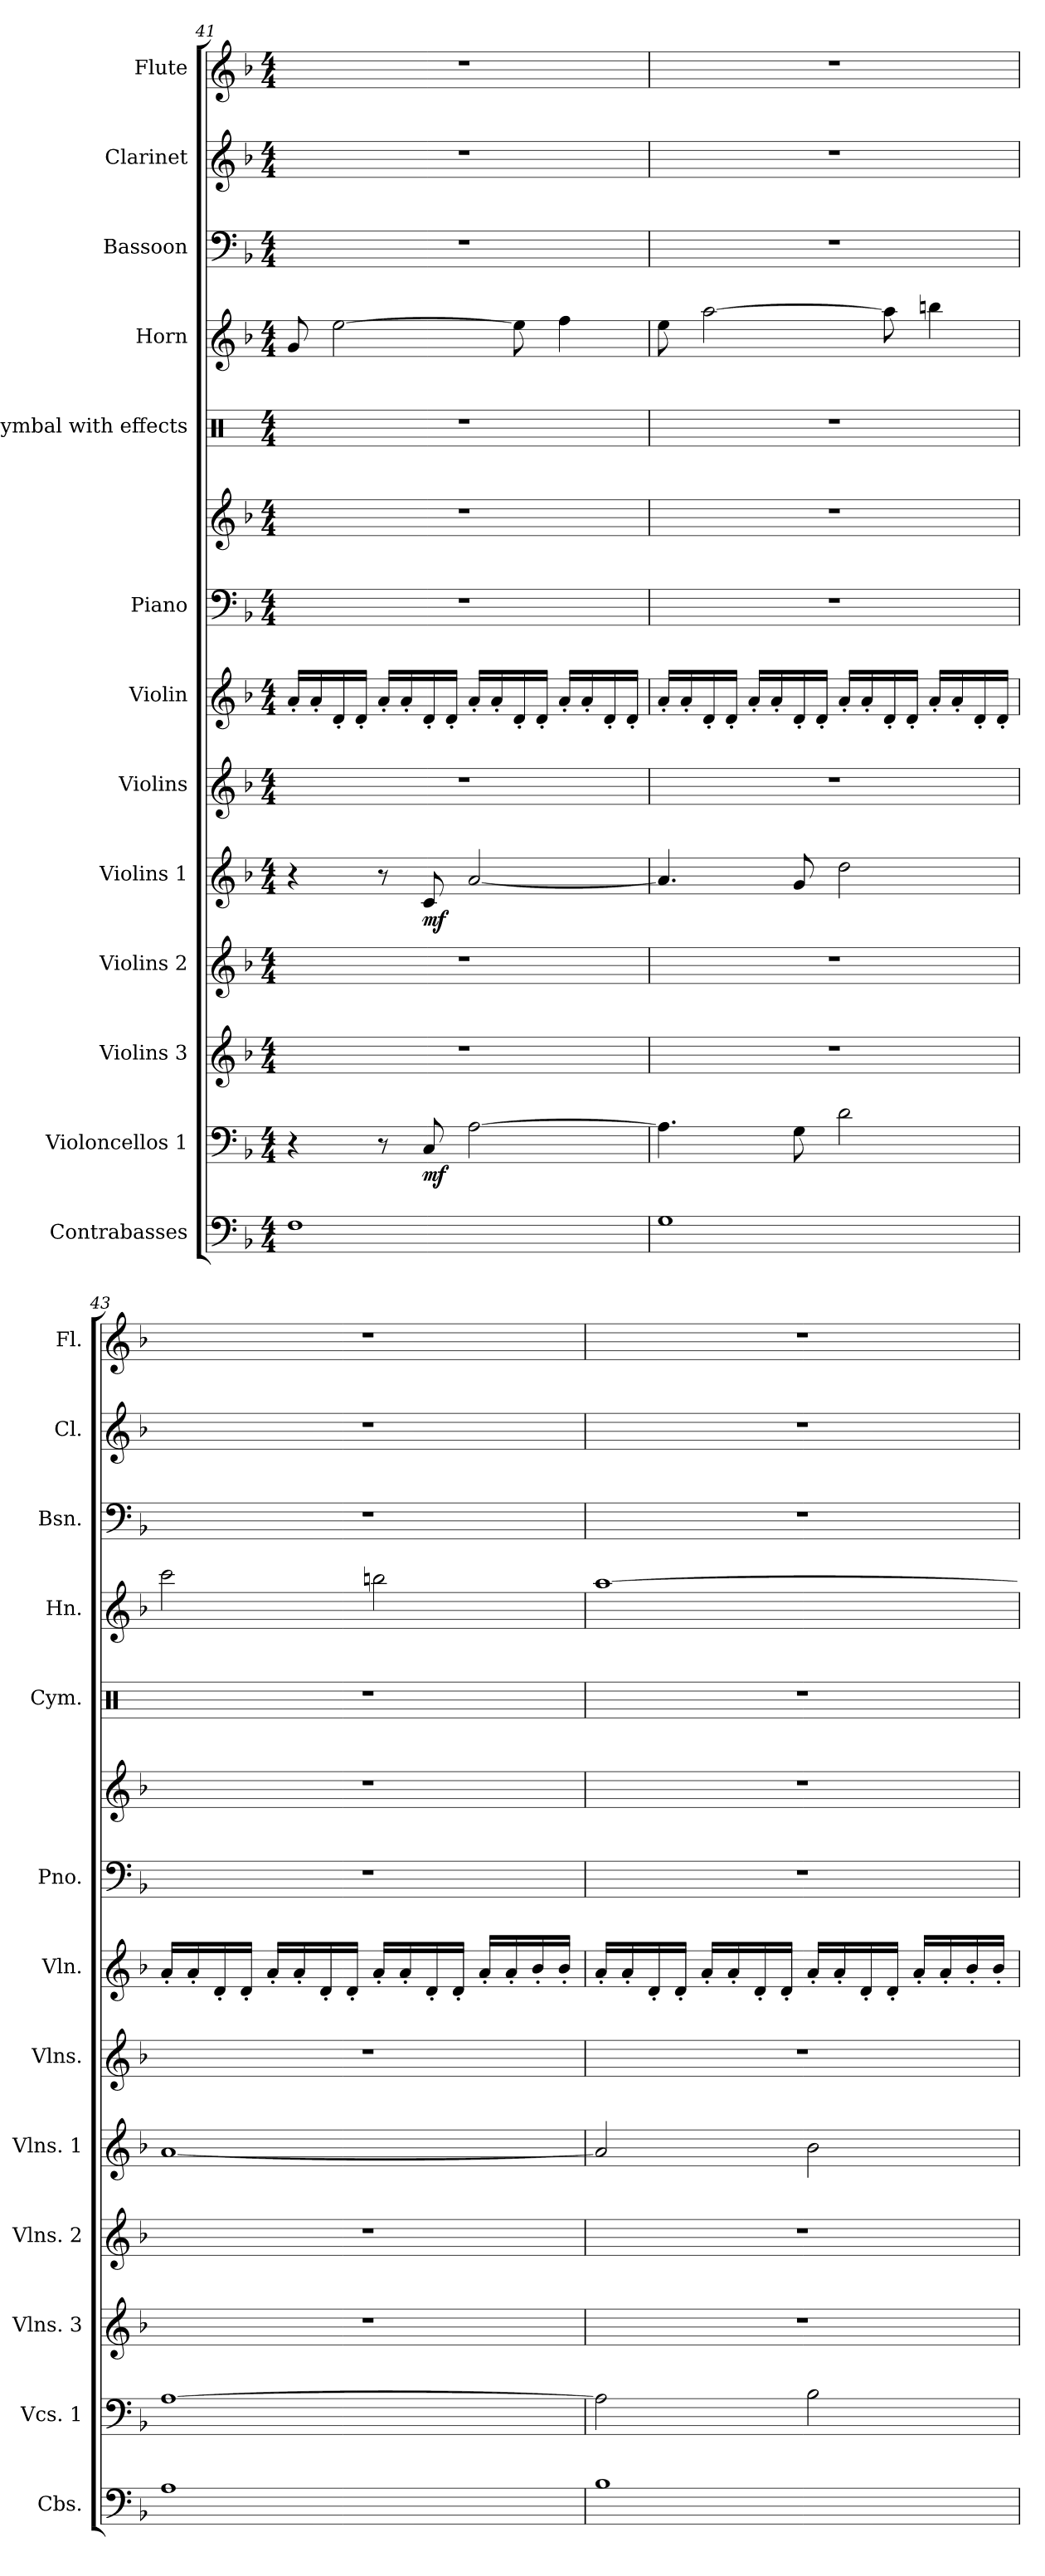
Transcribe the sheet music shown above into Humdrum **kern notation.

**kern	**kern	**dynam	**kern	**kern	**kern	**dynam	**kern	**kern	**kern	**kern	**kern	**kern	**kern	**kern	**kern
*part13	*part12	*part12	*part11	*part10	*part9	*part9	*part8	*part7	*part6	*part6	*part5	*part4	*part3	*part2	*part1
*staff14	*staff13	*staff13	*staff12	*staff11	*staff10	*staff10	*staff9	*staff8	*staff7	*staff6	*staff5	*staff4	*staff3	*staff2	*staff1
*I"Contrabasses	*I"Violoncellos 1	*	*I"Violins 3	*I"Violins 2	*I"Violins 1	*	*I"Violins	*I"Violin	*I"Piano	*	*I"Cymbal with effects	*I"Horn	*I"Bassoon	*I"Clarinet	*I"Flute
*I'Cbs.	*I'Vcs. 1	*	*I'Vlns. 3	*I'Vlns. 2	*I'Vlns. 1	*	*I'Vlns.	*I'Vln.	*I'Pno.	*	*I'Cym.	*I'Hn.	*I'Bsn.	*I'Cl.	*I'Fl.
!!LO:LB:g=z
*clefF4	*clefF4	*	*clefG2	*clefG2	*clefG2	*	*clefG2	*clefG2	*clefF4	*clefG2	*clefX	*clefG2	*clefF4	*clefG2	*clefG2
*ITrd7c12	*	*	*	*	*	*	*	*	*	*	*	*ITrd4c7	*	*ITrd1c2	*
*k[b-]	*k[b-]	*	*k[b-]	*k[b-]	*k[b-]	*	*k[b-]	*k[b-]	*k[b-]	*k[b-]	*k[]	*k[b-e-]	*k[b-]	*k[b-e-a-]	*k[b-]
*M4/4	*M4/4	*	*M4/4	*M4/4	*M4/4	*	*M4/4	*M4/4	*M4/4	*M4/4	*M4/4	*M4/4	*M4/4	*M4/4	*M4/4
=41	=41	=41	=41	=41	=41	=41	=41	=41	=41	=41	=41	=41	=41	=41	=41
1FF	4r	.	1r	1r	4r	.	1r	16a'/LL	1r	1r	1r	8c/	1r	1r	1r
.	.	.	.	.	.	.	.	16a'/	.	.	.	.	.	.	.
.	.	.	.	.	.	.	.	16d'/	.	.	.	[2a\	.	.	.
.	.	.	.	.	.	.	.	16d'/JJ	.	.	.	.	.	.	.
.	8r	.	.	.	8r	.	.	16a'/LL	.	.	.	.	.	.	.
.	.	.	.	.	.	.	.	16a'/	.	.	.	.	.	.	.
!	!	!LO:DY:b	!	!	!	!LO:DY:b	!	!	!	!	!	!	!	!	!
.	8C/	mf	.	.	8c/	mf	.	16d'/	.	.	.	.	.	.	.
.	.	.	.	.	.	.	.	16d'/JJ	.	.	.	.	.	.	.
.	[2A\	.	.	.	[2a/	.	.	16a'/LL	.	.	.	.	.	.	.
.	.	.	.	.	.	.	.	16a'/	.	.	.	.	.	.	.
.	.	.	.	.	.	.	.	16d'/	.	.	.	8a\]	.	.	.
.	.	.	.	.	.	.	.	16d'/JJ	.	.	.	.	.	.	.
.	.	.	.	.	.	.	.	16a'/LL	.	.	.	4b-\	.	.	.
.	.	.	.	.	.	.	.	16a'/	.	.	.	.	.	.	.
.	.	.	.	.	.	.	.	16d'/	.	.	.	.	.	.	.
.	.	.	.	.	.	.	.	16d'/JJ	.	.	.	.	.	.	.
=42	=42	=42	=42	=42	=42	=42	=42	=42	=42	=42	=42	=42	=42	=42	=42
1GG	4.A\]	.	1r	1r	4.a/]	.	1r	16a'/LL	1r	1r	1r	8a\	1r	1r	1r
.	.	.	.	.	.	.	.	16a'/	.	.	.	.	.	.	.
.	.	.	.	.	.	.	.	16d'/	.	.	.	[2dd\	.	.	.
.	.	.	.	.	.	.	.	16d'/JJ	.	.	.	.	.	.	.
.	.	.	.	.	.	.	.	16a'/LL	.	.	.	.	.	.	.
.	.	.	.	.	.	.	.	16a'/	.	.	.	.	.	.	.
.	8G\	.	.	.	8g/	.	.	16d'/	.	.	.	.	.	.	.
.	.	.	.	.	.	.	.	16d'/JJ	.	.	.	.	.	.	.
.	2d\	.	.	.	2dd\	.	.	16a'/LL	.	.	.	.	.	.	.
.	.	.	.	.	.	.	.	16a'/	.	.	.	.	.	.	.
.	.	.	.	.	.	.	.	16d'/	.	.	.	8dd\]	.	.	.
.	.	.	.	.	.	.	.	16d'/JJ	.	.	.	.	.	.	.
.	.	.	.	.	.	.	.	16a'/LL	.	.	.	4een\	.	.	.
.	.	.	.	.	.	.	.	16a'/	.	.	.	.	.	.	.
.	.	.	.	.	.	.	.	16d'/	.	.	.	.	.	.	.
.	.	.	.	.	.	.	.	16d'/JJ	.	.	.	.	.	.	.
=43	=43	=43	=43	=43	=43	=43	=43	=43	=43	=43	=43	=43	=43	=43	=43
1AA	[1A	.	1r	1r	[1a	.	1r	16a'/LL	1r	1r	1r	2ff\	1r	1r	1r
.	.	.	.	.	.	.	.	16a'/	.	.	.	.	.	.	.
.	.	.	.	.	.	.	.	16d'/	.	.	.	.	.	.	.
.	.	.	.	.	.	.	.	16d'/JJ	.	.	.	.	.	.	.
.	.	.	.	.	.	.	.	16a'/LL	.	.	.	.	.	.	.
.	.	.	.	.	.	.	.	16a'/	.	.	.	.	.	.	.
.	.	.	.	.	.	.	.	16d'/	.	.	.	.	.	.	.
.	.	.	.	.	.	.	.	16d'/JJ	.	.	.	.	.	.	.
.	.	.	.	.	.	.	.	16a'/LL	.	.	.	2een\	.	.	.
.	.	.	.	.	.	.	.	16a'/	.	.	.	.	.	.	.
.	.	.	.	.	.	.	.	16d'/	.	.	.	.	.	.	.
.	.	.	.	.	.	.	.	16d'/JJ	.	.	.	.	.	.	.
.	.	.	.	.	.	.	.	16a'/LL	.	.	.	.	.	.	.
.	.	.	.	.	.	.	.	16a'/	.	.	.	.	.	.	.
.	.	.	.	.	.	.	.	16b-'/	.	.	.	.	.	.	.
.	.	.	.	.	.	.	.	16b-'/JJ	.	.	.	.	.	.	.
=44	=44	=44	=44	=44	=44	=44	=44	=44	=44	=44	=44	=44	=44	=44	=44
1BB-	2A\]	.	1r	1r	2a/]	.	1r	16a'/LL	1r	1r	1r	[1dd	1r	1r	1r
.	.	.	.	.	.	.	.	16a'/	.	.	.	.	.	.	.
.	.	.	.	.	.	.	.	16d'/	.	.	.	.	.	.	.
.	.	.	.	.	.	.	.	16d'/JJ	.	.	.	.	.	.	.
.	.	.	.	.	.	.	.	16a'/LL	.	.	.	.	.	.	.
.	.	.	.	.	.	.	.	16a'/	.	.	.	.	.	.	.
.	.	.	.	.	.	.	.	16d'/	.	.	.	.	.	.	.
.	.	.	.	.	.	.	.	16d'/JJ	.	.	.	.	.	.	.
.	2B-\	.	.	.	2b-\	.	.	16a'/LL	.	.	.	.	.	.	.
.	.	.	.	.	.	.	.	16a'/	.	.	.	.	.	.	.
.	.	.	.	.	.	.	.	16d'/	.	.	.	.	.	.	.
.	.	.	.	.	.	.	.	16d'/JJ	.	.	.	.	.	.	.
.	.	.	.	.	.	.	.	16a'/LL	.	.	.	.	.	.	.
.	.	.	.	.	.	.	.	16a'/	.	.	.	.	.	.	.
.	.	.	.	.	.	.	.	16b-'/	.	.	.	.	.	.	.
.	.	.	.	.	.	.	.	16b-'/JJ	.	.	.	.	.	.	.
=	=	=	=	=	=	=	=	=	=	=	=	=	=	=	=
*-	*-	*-	*-	*-	*-	*-	*-	*-	*-	*-	*-	*-	*-	*-	*-
